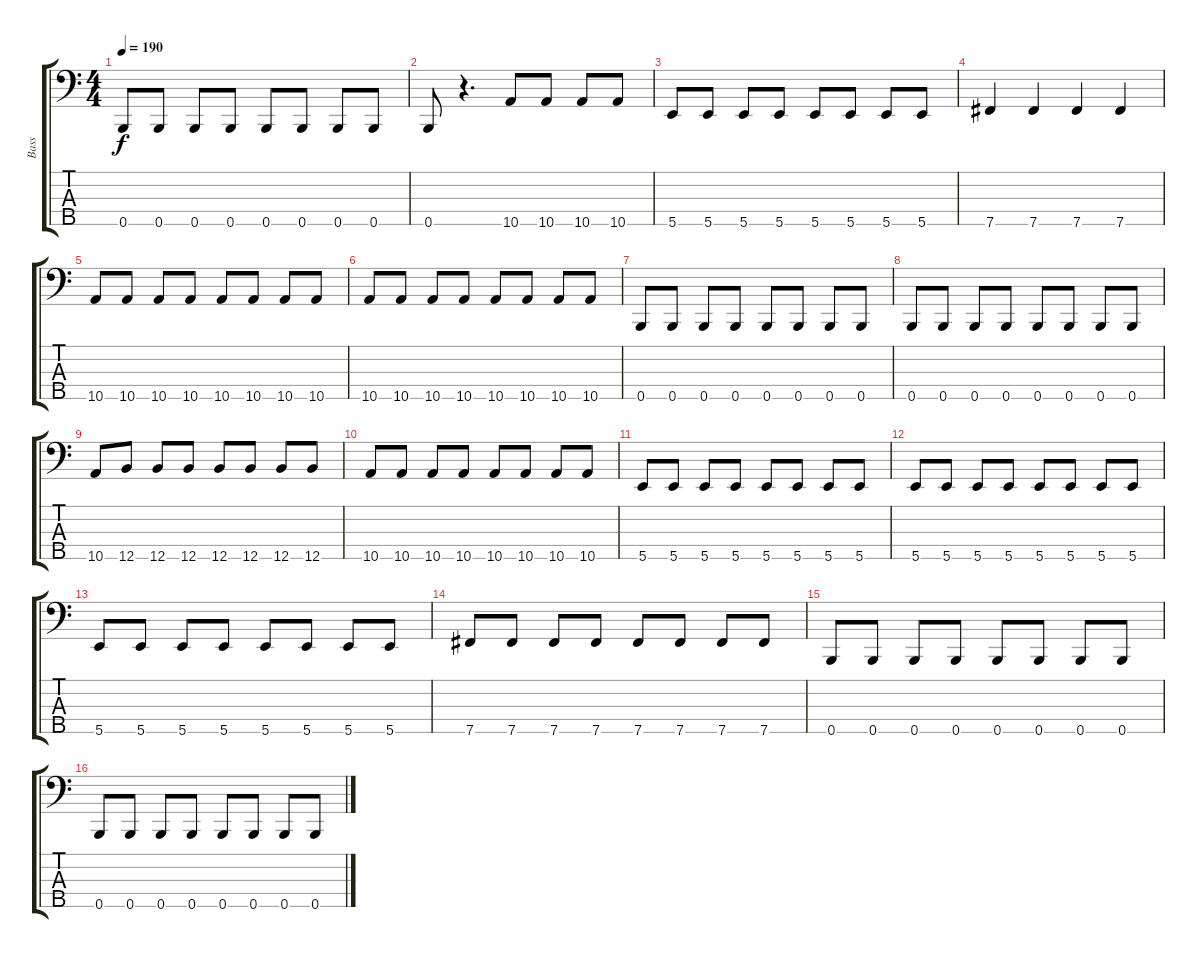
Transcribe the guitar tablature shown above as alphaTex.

\track ("Bass" "Bass") {instrument electricbasspick}
\staff {score tabs}
\tuning (Ab2 E2 B1 Gb1 B0) {hide}
\ts (4 4)
\tempo 190
\clef f4
\ks c
0.5.8{dy f} 0.5.8 0.5.8 0.5.8 0.5.8 0.5.8 0.5.8 0.5.8 |
0.5.8 r.4{d} 10.5.8 10.5.8 10.5.8 10.5.8 |
5.5.8 5.5.8 5.5.8 5.5.8 5.5.8 5.5.8 5.5.8 5.5.8 |
7.5.4 7.5.4 7.5.4 7.5.4 |
10.5.8 10.5.8 10.5.8 10.5.8 10.5.8 10.5.8 10.5.8 10.5.8 |
10.5.8 10.5.8 10.5.8 10.5.8 10.5.8 10.5.8 10.5.8 10.5.8 |
0.5.8 0.5.8 0.5.8 0.5.8 0.5.8 0.5.8 0.5.8 0.5.8 |
0.5.8 0.5.8 0.5.8 0.5.8 0.5.8 0.5.8 0.5.8 0.5.8 |
10.5.8 12.5.8 12.5.8 12.5.8 12.5.8 12.5.8 12.5.8 12.5.8 |
10.5.8 10.5.8 10.5.8 10.5.8 10.5.8 10.5.8 10.5.8 10.5.8 |
5.5.8 5.5.8 5.5.8 5.5.8 5.5.8 5.5.8 5.5.8 5.5.8 |
5.5.8 5.5.8 5.5.8 5.5.8 5.5.8 5.5.8 5.5.8 5.5.8 |
5.5.8 5.5.8 5.5.8 5.5.8 5.5.8 5.5.8 5.5.8 5.5.8 |
7.5.8 7.5.8 7.5.8 7.5.8 7.5.8 7.5.8 7.5.8 7.5.8 |
0.5.8 0.5.8 0.5.8 0.5.8 0.5.8 0.5.8 0.5.8 0.5.8 |
0.5.8 0.5.8 0.5.8 0.5.8 0.5.8 0.5.8 0.5.8 0.5.8
